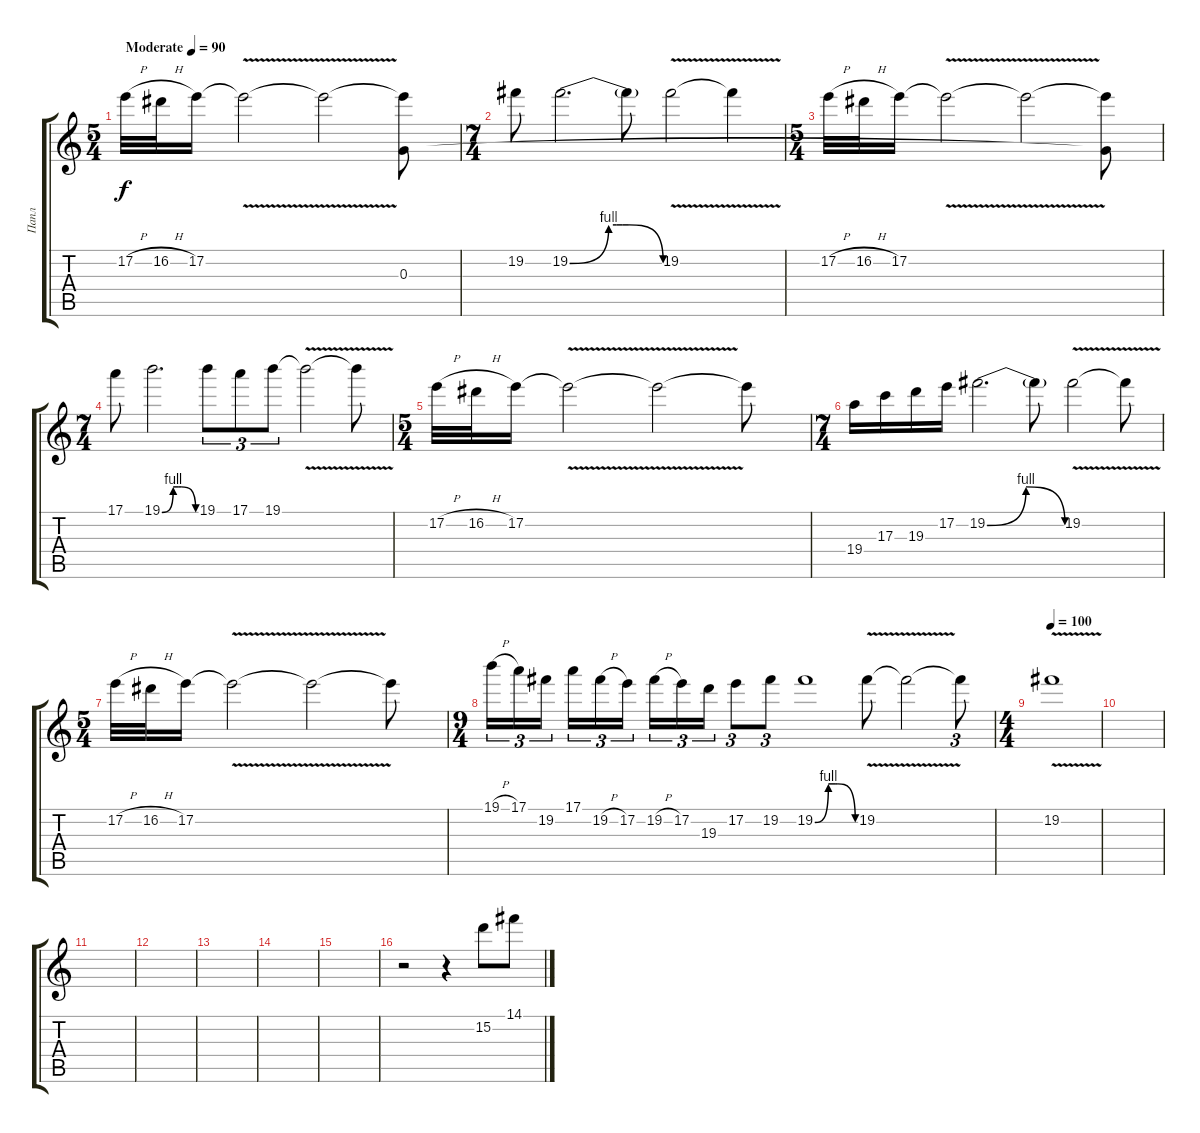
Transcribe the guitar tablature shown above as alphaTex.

\track ("Папл" "Папл") {instrument overdrivenguitar}
\staff {score tabs}
\tuning (E4 B3 G3 D3 A2 E2) {hide}
\ts (5 4)
\tempo (90 "Moderate")
\tempo 120
\tempo (90 "Moderate")
\clef g2
\ks c
17.2{h}.32{dy f instrument overdrivenguitar} 16.2{h}.32 17.2.16 17.2{v t}.2 17.2{t}.2 (17.2{t} 0.3).8 |
\ts (7 4)
19.2.8 19.2{be (custom 0 0 25 4 30 4 34 4 38 4 60 0)}.2{d} 19.2{t}.8 19.2{v}.2 19.2{t}.4 |
\ts (5 4)
17.2{h}.32 16.2{h}.32 17.2.16 17.2{v t}.2 17.2{t}.2 (17.2{t} 0.3{t}).8 |
\ts (7 4)
17.1.8 19.1{be (custom 0 0 20 4 30 4 34 4 60 0)}.2{d} 19.1.8{tu (3 2)} 17.1.8{tu (3 2)} 19.1.8{tu (3 2)} 19.1{v t}.2 19.1{t}.8 |
\ts (5 4)
17.2{h}.32 16.2{h}.32 17.2.16 17.2{v t}.2 17.2{t}.2 17.2{t}.8 |
\ts (7 4)
19.4.16 17.3.16 19.3.16 17.2.16 19.2{be (bendrelease 0 0 20 4 34 4 60 0)}.2{d} 19.2{t}.8 19.2{v}.2 19.2{t}.8 |
\ts (5 4)
17.2{h}.32 16.2{h}.32 17.2.16 17.2{v t}.2 17.2{t}.2 17.2{t}.8 |
\ts (9 4)
19.1{h}.16{tu (3 2)} 17.1.16{tu (3 2)} 19.2.16{tu (3 2) beam splitsecondary} 17.1.16{tu (3 2)} 19.2{h}.16{tu (3 2)} 17.2.16{tu (3 2) beam splitsecondary} 19.2{h}.16{tu (3 2)} 17.2.16{tu (3 2)} 19.3.16{tu (3 2)} 17.2.8{tu (3 2)} 19.2.8{tu (3 2)} 19.2{be (custom 0 0 20 4 30 4 34 4 60 0)}.1 19.2{v}.8 19.2{t}.2 19.2{t}.8{tu (3 2)} |
\ts (4 4)
\tempo 90
\tempo 100
19.2{v}.1 |
|
|
|
|
|
|
r.2 r.4 15.2.8{instrument overdrivenguitar} 14.1.8
